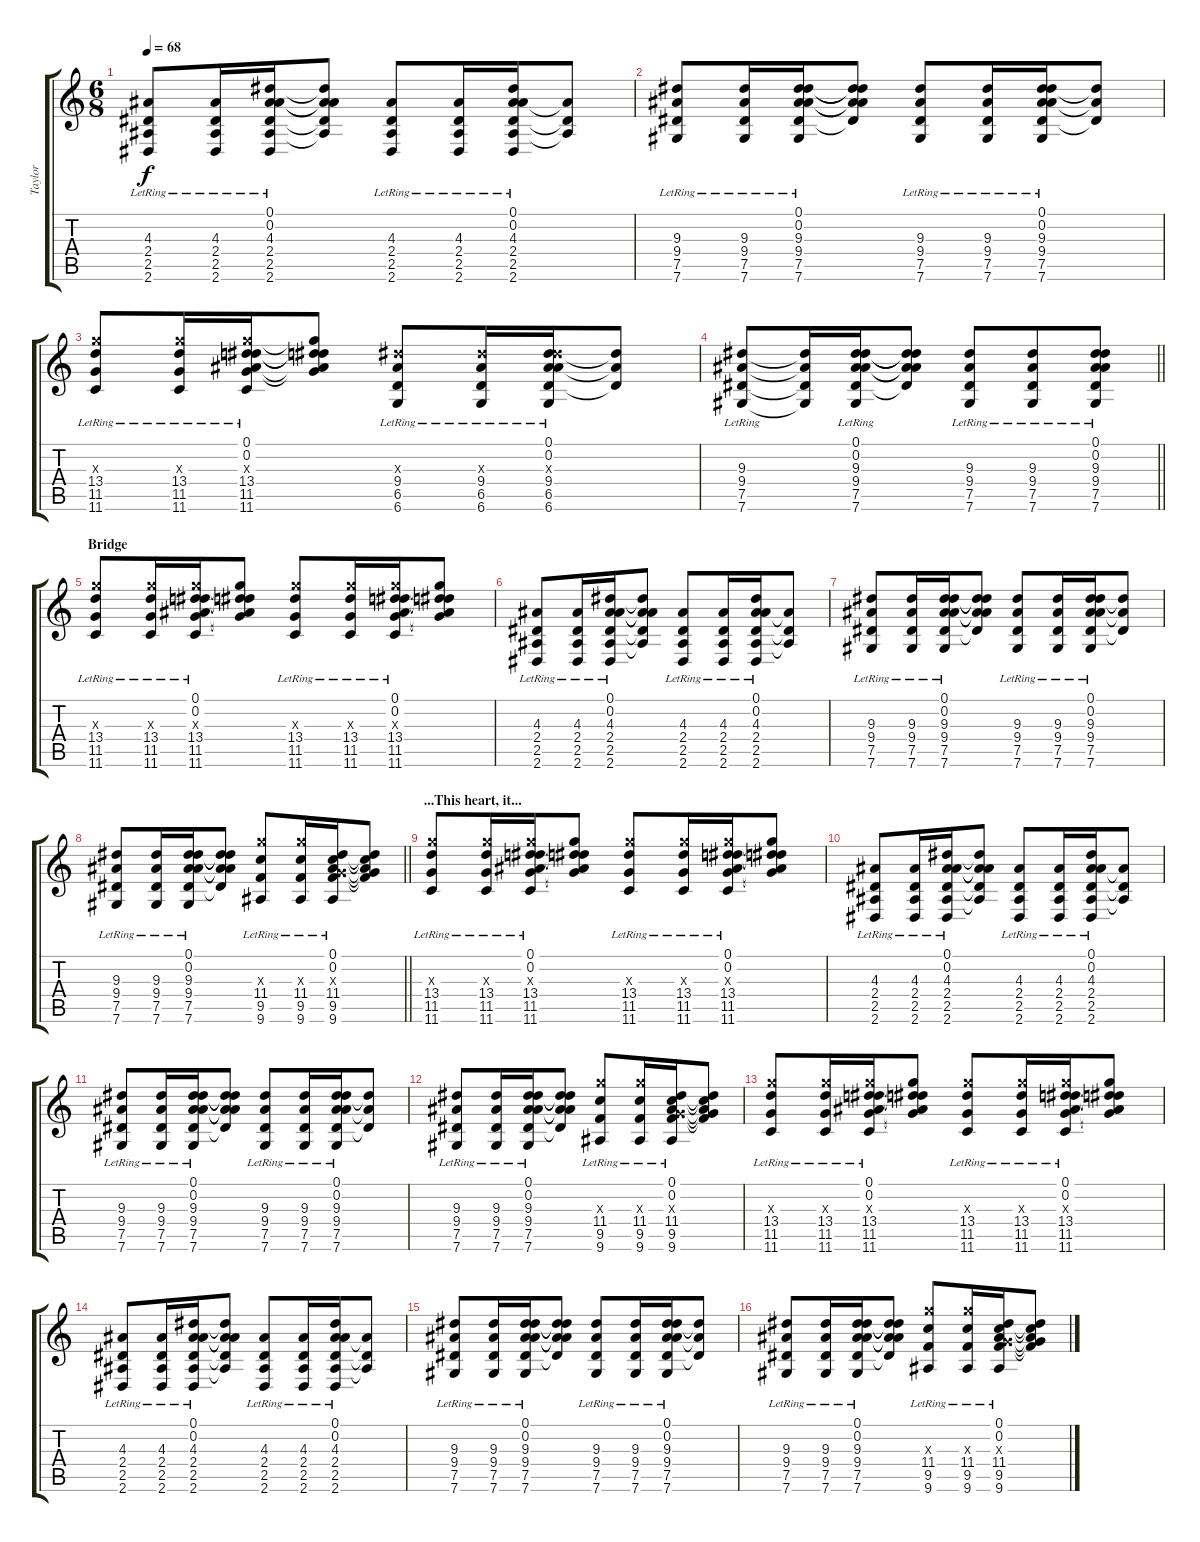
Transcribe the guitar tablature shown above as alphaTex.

\track ("Taylor" "Taylor") {instrument acousticguitarsteel}
\staff {score tabs}
\tuning (Eb4 Bb3 Gb3 Db3 Ab2 Db2) {hide}
\ts (6 8)
\tempo 68
\clef g2
\ks c
(4.3{lr} 2.4{lr} 2.5{lr} 2.6{lr}).8{dy f} (4.3{lr} 2.4{lr} 2.5{lr} 2.6{lr}).16 (0.1{lr} 0.2{lr} 4.3{lr} 2.4{lr} 2.5{lr} 2.6{lr}).16 (0.1{t} 0.2{t} 4.3{t} 2.4{t} 2.5{t}).8 (4.3{lr} 2.4{lr} 2.5{lr} 2.6{lr}).8 (4.3{lr} 2.4{lr} 2.5{lr} 2.6{lr}).16 (0.1{lr} 0.2{lr} 4.3{lr} 2.4{lr} 2.5{lr} 2.6{lr}).16 (4.3{t} 2.4{t} 2.5{t}).8 |
(9.3{lr} 9.4{lr} 7.5{lr} 7.6{lr}).8 (9.3{lr} 9.4{lr} 7.5{lr} 7.6{lr}).16 (0.1{lr} 0.2{lr} 9.3{lr} 9.4{lr} 7.5{lr} 7.6{lr}).16 (0.1{t} 0.2{t} 9.3{t} 9.4{t} 7.5{t}).8 (9.3{lr} 9.4{lr} 7.5{lr} 7.6{lr}).8 (9.3{lr} 9.4{lr} 7.5{lr} 7.6{lr}).16 (0.1{lr} 0.2{lr} 9.3{lr} 9.4{lr} 7.5{lr} 7.6{lr}).16 (9.3{t} 9.4{t} 7.5{t}).8 |
(13.3{x} 13.4{lr} 11.5{lr} 11.6{lr}).8 (13.3{x} 13.4{lr} 11.5{lr} 11.6{lr}).16 (0.1{lr} 0.2{lr} 13.3{x} 13.4{lr} 11.5{lr} 11.6{lr}).16 (0.1{t} 0.2{t} 13.3{t} 13.4{t} 11.5{t}).8 (9.3{x} 9.4{lr} 6.5{lr} 6.6{lr}).8 (9.3{x} 9.4{lr} 6.5{lr} 6.6{lr}).16 (0.1{lr} 0.2{lr} 9.3{x} 9.4{lr} 6.5{lr} 6.6{lr}).16 (9.3{t} 9.4{t} 6.5{t}).8 |
\barLineRight lightlight
(9.3{lr} 9.4{lr} 7.5{lr} 7.6{lr}).8{volume 8} (9.3{t} 9.4{t} 7.5{t} 7.6{t}).16 (0.1{lr} 0.2{lr} 9.3{lr} 9.4{lr} 7.5{lr} 7.6{lr}).16 (0.1{t} 0.2{t} 9.3{t} 9.4{t} 7.5{t}).8 (9.3{lr} 9.4{lr} 7.5{lr} 7.6{lr}).8 (9.3{lr} 9.4{lr} 7.5{lr} 7.6{lr}).8 (0.1{lr} 0.2{lr} 9.3{lr} 9.4{lr} 7.5{lr} 7.6{lr}).8 |
\section ("" "Bridge")
(13.3{x} 13.4{lr} 11.5{lr} 11.6{lr}).8{volume 10} (13.3{x} 13.4{lr} 11.5{lr} 11.6{lr}).16 (0.1{lr} 0.2{lr} 13.3{x} 13.4{lr} 11.5{lr} 11.6{lr}).16 (0.1{t} 0.2{t} 13.3{t} 13.4{t} 11.5{t}).8 (13.3{x} 13.4{lr} 11.5{lr} 11.6{lr}).8 (13.3{x} 13.4{lr} 11.5{lr} 11.6{lr}).16 (0.1{lr} 0.2{lr} 13.3{x} 13.4{lr} 11.5{lr} 11.6{lr}).16 (0.1{t} 0.2{t} 13.3{t} 13.4{t} 11.5{t}).8 |
(4.3{lr} 2.4{lr} 2.5{lr} 2.6{lr}).8 (4.3{lr} 2.4{lr} 2.5{lr} 2.6{lr}).16 (0.1{lr} 0.2{lr} 4.3{lr} 2.4{lr} 2.5{lr} 2.6{lr}).16 (0.1{t} 0.2{t} 4.3{t} 2.4{t} 2.5{t}).8 (4.3{lr} 2.4{lr} 2.5{lr} 2.6{lr}).8 (4.3{lr} 2.4{lr} 2.5{lr} 2.6{lr}).16 (0.1{lr} 0.2{lr} 4.3{lr} 2.4{lr} 2.5{lr} 2.6{lr}).16 (4.3{t} 2.4{t} 2.5{t}).8 |
(9.3{lr} 9.4{lr} 7.5{lr} 7.6{lr}).8 (9.3{lr} 9.4{lr} 7.5{lr} 7.6{lr}).16 (0.1{lr} 0.2{lr} 9.3{lr} 9.4{lr} 7.5{lr} 7.6{lr}).16 (0.1{t} 0.2{t} 9.3{t} 9.4{t} 7.5{t}).8 (9.3{lr} 9.4{lr} 7.5{lr} 7.6{lr}).8 (9.3{lr} 9.4{lr} 7.5{lr} 7.6{lr}).16 (0.1{lr} 0.2{lr} 9.3{lr} 9.4{lr} 7.5{lr} 7.6{lr}).16 (9.3{t} 9.4{t} 7.5{t}).8 |
\barLineRight lightlight
(9.3{lr} 9.4{lr} 7.5{lr} 7.6{lr}).8 (9.3{lr} 9.4{lr} 7.5{lr} 7.6{lr}).16 (0.1{lr} 0.2{lr} 9.3{lr} 9.4{lr} 7.5{lr} 7.6{lr}).16 (0.1{t} 0.2{t} 9.3{t} 9.4{t} 7.5{t}).8 (13.3{x} 11.4{lr} 9.5{lr} 9.6{lr}).8 (13.3{x} 11.4{lr} 9.5{lr} 9.6{lr}).16 (0.1{lr} 0.2{lr} 1.3{x} 11.4{lr} 9.5{lr} 9.6{lr}).16 (0.1{t} 0.2{t} 1.3{t} 11.4{t} 9.5{t}).8 |
\section ("" "...This heart, it...")
(13.3{x} 13.4{lr} 11.5{lr} 11.6{lr}).8 (13.3{x} 13.4{lr} 11.5{lr} 11.6{lr}).16 (0.1{lr} 0.2{lr} 13.3{x} 13.4{lr} 11.5{lr} 11.6{lr}).16 (0.1{t} 0.2{t} 13.3{t} 13.4{t} 11.5{t}).8 (13.3{x} 13.4{lr} 11.5{lr} 11.6{lr}).8 (13.3{x} 13.4{lr} 11.5{lr} 11.6{lr}).16 (0.1{lr} 0.2{lr} 13.3{x} 13.4{lr} 11.5{lr} 11.6{lr}).16 (0.1{t} 0.2{t} 13.3{t} 13.4{t} 11.5{t}).8 |
(4.3{lr} 2.4{lr} 2.5{lr} 2.6{lr}).8 (4.3{lr} 2.4{lr} 2.5{lr} 2.6{lr}).16 (0.1{lr} 0.2{lr} 4.3{lr} 2.4{lr} 2.5{lr} 2.6{lr}).16 (0.1{t} 0.2{t} 4.3{t} 2.4{t} 2.5{t}).8 (4.3{lr} 2.4{lr} 2.5{lr} 2.6{lr}).8 (4.3{lr} 2.4{lr} 2.5{lr} 2.6{lr}).16 (0.1{lr} 0.2{lr} 4.3{lr} 2.4{lr} 2.5{lr} 2.6{lr}).16 (4.3{t} 2.4{t} 2.5{t}).8 |
(9.3{lr} 9.4{lr} 7.5{lr} 7.6{lr}).8 (9.3{lr} 9.4{lr} 7.5{lr} 7.6{lr}).16 (0.1{lr} 0.2{lr} 9.3{lr} 9.4{lr} 7.5{lr} 7.6{lr}).16 (0.1{t} 0.2{t} 9.3{t} 9.4{t} 7.5{t}).8 (9.3{lr} 9.4{lr} 7.5{lr} 7.6{lr}).8 (9.3{lr} 9.4{lr} 7.5{lr} 7.6{lr}).16 (0.1{lr} 0.2{lr} 9.3{lr} 9.4{lr} 7.5{lr} 7.6{lr}).16 (9.3{t} 9.4{t} 7.5{t}).8 |
(9.3{lr} 9.4{lr} 7.5{lr} 7.6{lr}).8 (9.3{lr} 9.4{lr} 7.5{lr} 7.6{lr}).16 (0.1{lr} 0.2{lr} 9.3{lr} 9.4{lr} 7.5{lr} 7.6{lr}).16 (0.1{t} 0.2{t} 9.3{t} 9.4{t} 7.5{t}).8 (13.3{x} 11.4{lr} 9.5{lr} 9.6{lr}).8 (13.3{x} 11.4{lr} 9.5{lr} 9.6{lr}).16 (0.1{lr} 0.2{lr} 1.3{x} 11.4{lr} 9.5{lr} 9.6{lr}).16 (0.1{t} 0.2{t} 1.3{t} 11.4{t} 9.5{t}).8 |
(13.3{x} 13.4{lr} 11.5{lr} 11.6{lr}).8 (13.3{x} 13.4{lr} 11.5{lr} 11.6{lr}).16 (0.1{lr} 0.2{lr} 13.3{x} 13.4{lr} 11.5{lr} 11.6{lr}).16 (0.1{t} 0.2{t} 13.3{t} 13.4{t} 11.5{t}).8 (13.3{x} 13.4{lr} 11.5{lr} 11.6{lr}).8 (13.3{x} 13.4{lr} 11.5{lr} 11.6{lr}).16 (0.1{lr} 0.2{lr} 13.3{x} 13.4{lr} 11.5{lr} 11.6{lr}).16 (0.1{t} 0.2{t} 13.3{t} 13.4{t} 11.5{t}).8 |
(4.3{lr} 2.4{lr} 2.5{lr} 2.6{lr}).8 (4.3{lr} 2.4{lr} 2.5{lr} 2.6{lr}).16 (0.1{lr} 0.2{lr} 4.3{lr} 2.4{lr} 2.5{lr} 2.6{lr}).16 (0.1{t} 0.2{t} 4.3{t} 2.4{t} 2.5{t}).8 (4.3{lr} 2.4{lr} 2.5{lr} 2.6{lr}).8 (4.3{lr} 2.4{lr} 2.5{lr} 2.6{lr}).16 (0.1{lr} 0.2{lr} 4.3{lr} 2.4{lr} 2.5{lr} 2.6{lr}).16 (4.3{t} 2.4{t} 2.5{t}).8 |
(9.3{lr} 9.4{lr} 7.5{lr} 7.6{lr}).8 (9.3{lr} 9.4{lr} 7.5{lr} 7.6{lr}).16 (0.1{lr} 0.2{lr} 9.3{lr} 9.4{lr} 7.5{lr} 7.6{lr}).16 (0.1{t} 0.2{t} 9.3{t} 9.4{t} 7.5{t}).8 (9.3{lr} 9.4{lr} 7.5{lr} 7.6{lr}).8 (9.3{lr} 9.4{lr} 7.5{lr} 7.6{lr}).16 (0.1{lr} 0.2{lr} 9.3{lr} 9.4{lr} 7.5{lr} 7.6{lr}).16 (9.3{t} 9.4{t} 7.5{t}).8 |
(9.3{lr} 9.4{lr} 7.5{lr} 7.6{lr}).8 (9.3{lr} 9.4{lr} 7.5{lr} 7.6{lr}).16 (0.1{lr} 0.2{lr} 9.3{lr} 9.4{lr} 7.5{lr} 7.6{lr}).16 (0.1{t} 0.2{t} 9.3{t} 9.4{t} 7.5{t}).8 (13.3{x} 11.4{lr} 9.5{lr} 9.6{lr}).8 (13.3{x} 11.4{lr} 9.5{lr} 9.6{lr}).16 (0.1{lr} 0.2{lr} 1.3{x} 11.4{lr} 9.5{lr} 9.6{lr}).16 (0.1{t} 0.2{t} 1.3{t} 11.4{t} 9.5{t}).8
